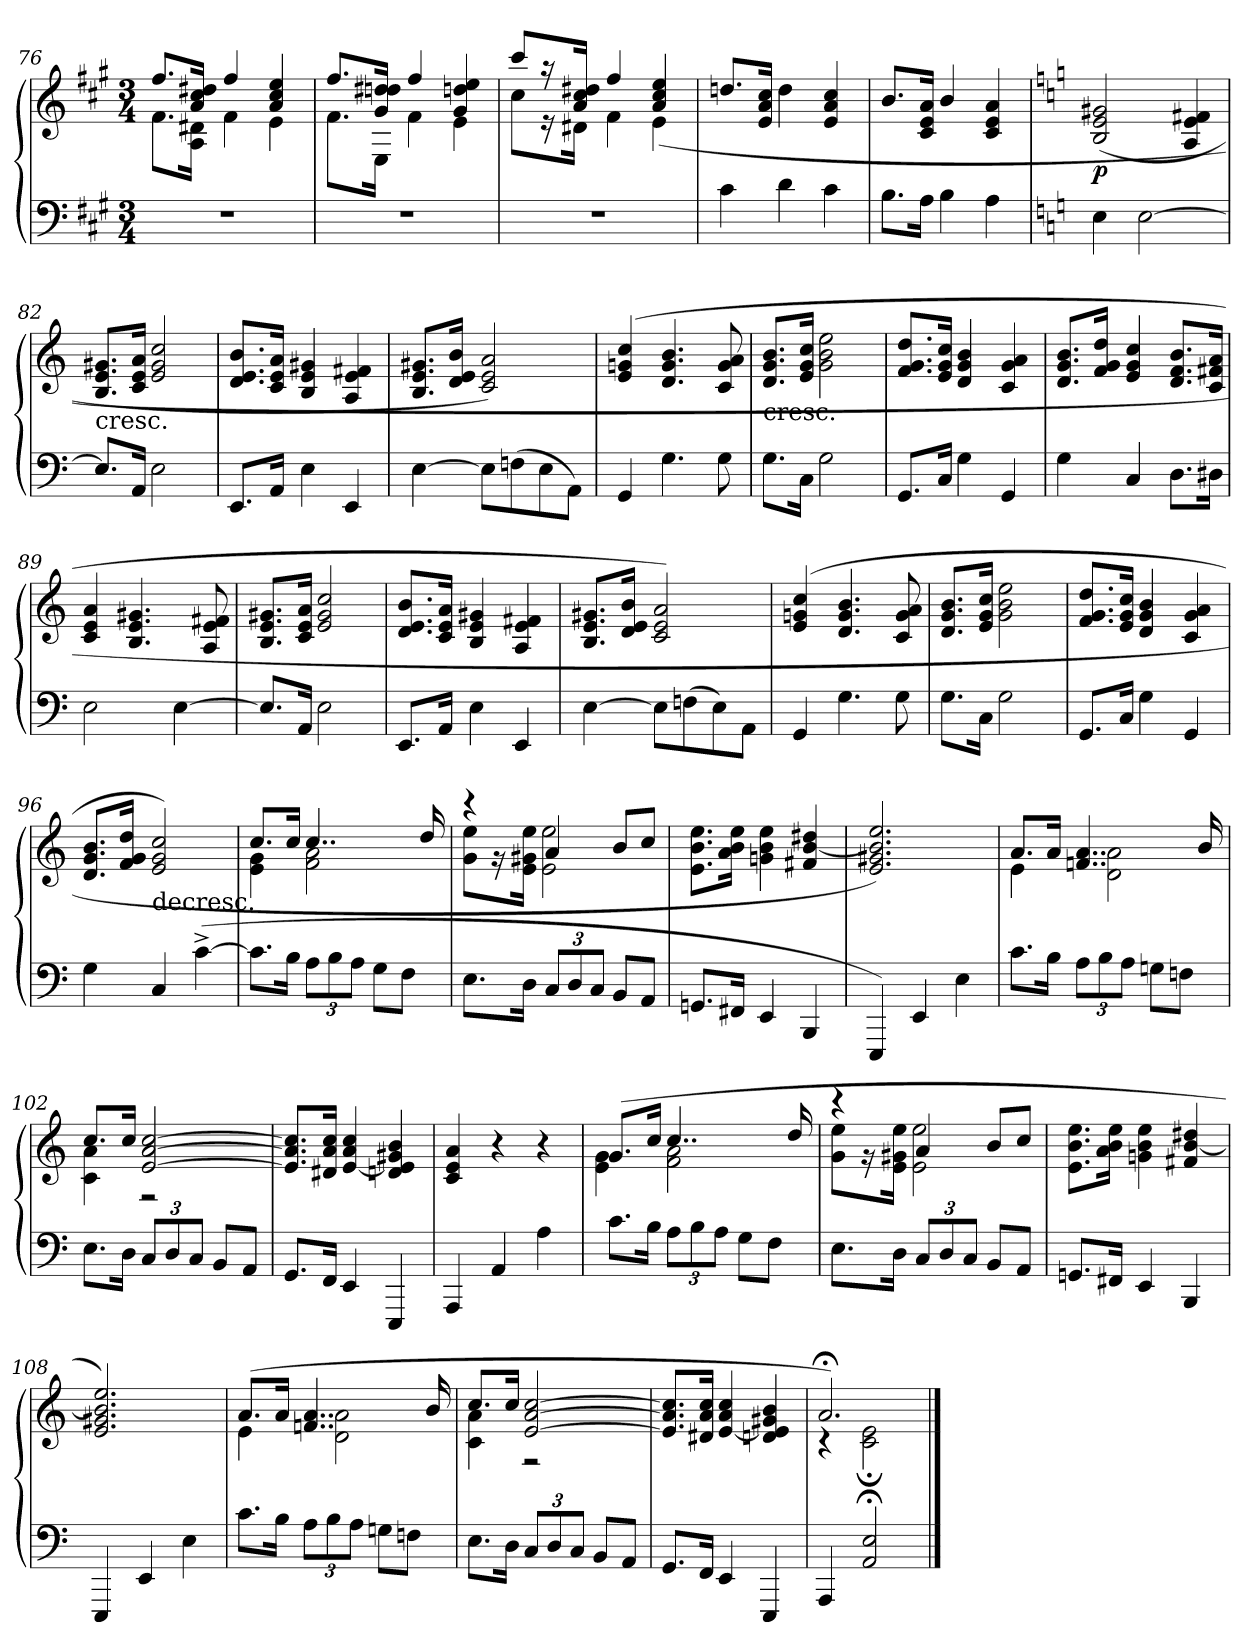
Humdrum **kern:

**kern	**kern	**dynam
*part1	*part1	*part1
*staff2	*staff1	*staff1/2
*clefF4	*clefG2	*
*k[f#c#g#]	*k[f#c#g#]	*
*M3/4	*M3/4	*
=76	=76	=76
*	*^	*
2.r	8.ff#/L	8.f#\L	.
.	16a/ 16cc#/ 16dd#X/Jk	16A\ 16d#X\Jk	.
.	4ff#/	4f#\	.
.	4a/ 4cc#/ 4ee/	4e\	.
=77	=77	=77	=77
2.r	8.ff#/L	8.f#\L	.
.	16g#/ 16ddn/ 16dd#X/Jk	16E\Jk	.
.	4ff#/	4f#\	.
.	4g#/ 4ddn/ 4ee/	4e\	.
=78	=78	=78	=78
2.r	8ccc#/L	8cc#\L	.
.	16r	16r	.
.	16a/ 16cc#/ 16dd#X/Jk	16d#X\Jk	.
.	4ff#/	4f#\	.
.	4a/ 4cc#/ 4ee/	(4e\	.
*	*v	*v	*
=79	=79	=79
4c#\	8.ddn/L	.
.	16e/ 16a/ 16cc#/Jk	.
4d\	4dd\	.
4c#\	4e/ 4a/ 4cc#/	.
=80	=80	=80
8.B\L	8.b/L	.
16A\Jk	16c#/ 16e/ 16a/Jk	.
4B\	4b/	.
4A\	4c#/ 4e/ 4a/	.
=81	=81	=81
*k[]	*k[]	*
4E\	(2B/ 2e/ 2g#X/	p
[2E\	.	.
.	4A/ 4e/ 4f#X/	.
=82	=82	=82
!	!LO:TX:c:t=cresc.	!
8.E/L]	8.B/ 8.e/ 8.g#X/L	.
16AA/Jk	16c/ 16e/ 16a/Jk	.
2E\	2e/ 2g#/ 2cc/	.
=83	=83	=83
8.EE/L	8.d/ 8.e/ 8.b/L	.
16AA/Jk	16c/ 16e/ 16a/Jk	.
4E\	4B/ 4e/ 4g#X/	.
4EE/	4A/ 4e/ 4f#X/	.
=84	=84	=84
[4E\	8.B/ 8.e/ 8.g#X/L	.
.	16d/ 16e/ 16b/Jk	.
8E\L]	2c/ 2e/ 2a/)	.
(8Fn\	.	.
8E\	.	.
8AA\J)	.	.
=85	=85	=85
4GG/	(4e/ 4gn/ 4cc/	.
4.G\	4.d/ 4.g/ 4.b/	.
8G\	8c/ 8g/ 8a/	.
=86	=86	=86
!	!LO:TX:c:t=cresc.	!
8.G\L	8.d/ 8.g/ 8.b/L	.
16C\Jk	16e/ 16g/ 16cc/Jk	.
2G\	2g\ 2b\ 2ee\	.
=87	=87	=87
8.GG/L	8.f/ 8.g/ 8.dd/L	.
16C/Jk	16e/ 16g/ 16cc/Jk	.
4G\	4d/ 4g/ 4b/	.
4GG/	4c/ 4g/ 4a/	.
=88	=88	=88
4G\	8.d/ 8.g/ 8.b/L	.
.	16f/ 16g/ 16dd/Jk	.
4C/	4e/ 4g/ 4cc/	.
8.D\L	8.d/ 8.f/ 8.b/L	.
16D#X\Jk	16c/ 16f#X/ 16a/Jk	.
=89	=89	=89
2E\	4c/ 4e/ 4a/	.
.	4.B/ 4.e/ 4.g#X/	.
[4E\	.	.
.	8A/ 8e/ 8f#X/	.
=90	=90	=90
8.E/L]	8.B/ 8.e/ 8.g#X/L	.
16AA/Jk	16c/ 16e/ 16a/Jk	.
2E\	2e/ 2g#/ 2cc/	.
=91	=91	=91
8.EE/L	8.d/ 8.e/ 8.b/L	.
16AA/Jk	16c/ 16e/ 16a/Jk	.
4E\	4B/ 4e/ 4g#X/	.
4EE/	4A/ 4e/ 4f#X/	.
=92	=92	=92
[4E\	8.B/ 8.e/ 8.g#X/L	.
.	16d/ 16e/ 16b/Jk	.
8E\L]	2c/ 2e/ 2a/)	.
(8Fn\	.	.
8E\)	.	.
8AA\J	.	.
=93	=93	=93
4GG/	(4e/ 4gn/ 4cc/	.
4.G\	4.d/ 4.g/ 4.b/	.
8G\	8c/ 8g/ 8a/	.
=94	=94	=94
8.G\L	8.d/ 8.g/ 8.b/L	.
16C\Jk	16e/ 16g/ 16cc/Jk	.
2G\	2g\ 2b\ 2ee\	.
=95	=95	=95
8.GG/L	8.f/ 8.g/ 8.dd/L	.
16C/Jk	16e/ 16g/ 16cc/Jk	.
4G\	4d/ 4g/ 4b/	.
4GG/	4c/ 4g/ 4a/	.
=96	=96	=96
4G\	8.d/ 8.g/ 8.b/L	.
.	16f/ 16g/ 16dd/Jk	.
!	!LO:TX:c:t=decresc.	!
4C/	2e/ 2g/ 2cc/)	.
([4c^\	.	.
=97	=97	=97
*	*^	*
8.c\L]	8.cc/L	4e\ 4g\	.
16B\Jk	16cc/Jk	.	.
12A\L	4..cc/	2f\ 2a\	.
12B\	.	.	.
12A\J	.	.	.
8G\L	.	.	.
8F\J	.	.	.
.	16dd/	.	.
=98	=98	=98	=98
8.E\L	4r	8g\ 8ee\L	.
.	.	16r	.
16D\Jk	.	16e\ 16g#X\ 16ee\Jk	.
12C/L	4a/	2e\ 2ee\	.
12D/	.	.	.
12C/J	.	.	.
8BB/L	8b/L	.	.
8AA/J	8cc/J	.	.
*	*v	*v	*
=99	=99	=99
8.GGn/L	8.e\ 8.b\ 8.ee\L	.
16FF#X/Jk	16a\ 16b\ 16ee\Jk	.
4EE/	4gn\ 4b\ 4ee\	.
4BBB/	4f#X/ [4b/ 4dd#X/	.
=100	=100	=100
4EEE/)	2.e/ 2.g#X/ 2.b]/ 2.ee/)	.
4EE/	.	.
4E\	.	.
=101	=101	=101
*	*^	*
8.c\L	8.a/L	4e\	.
16B\Jk	16a/Jk	.	.
12A\L	4..fn/ 4..a/	2d\ 2a\	.
12B\	.	.	.
12A\J	.	.	.
8Gn\L	.	.	.
8Fn\J	.	.	.
.	16b/	.	.
=102	=102	=102	=102
8.E\L	8.cc/L	4c\ 4a\	.
16D\Jk	16cc/Jk	.	.
12C/L	[2e/ [2a/ [2cc/	2r	.
12D/	.	.	.
12C/J	.	.	.
8BB/L	.	.	.
8AA/J	.	.	.
*	*v	*v	*
=103	=103	=103
8.GG/L	8.e]/ 8.a]/ 8.cc]/L	.
16FF/Jk	16d#X/ 16a/ 16cc/Jk	.
4EE/	[4e/ 4a/ 4cc/	.
4EEE/	4dn/ 4e]/ 4g#X/ 4b/	.
=104	=104	=104
4AAA/	4c/ 4e/ 4a/	.
4AA/	4r	.
4A\	4r	.
=105	=105	=105
*	*^	*
8.c\L	(8.g/L	4e\ 4g\	.
16B\Jk	16cc/Jk	.	.
12A\L	4..cc/	2f\ 2a\	.
12B\	.	.	.
12A\J	.	.	.
8G\L	.	.	.
8F\J	.	.	.
.	16dd/	.	.
=106	=106	=106	=106
8.E\L	4r	8g\ 8ee\L	.
.	.	16r	.
16D\Jk	.	16e\ 16g#X\ 16ee\Jk	.
12C/L	4a/	2e\ 2ee\	.
12D/	.	.	.
12C/J	.	.	.
8BB/L	8b/L	.	.
8AA/J	8cc/J	.	.
*	*v	*v	*
=107	=107	=107
8.GGn/L	8.e\ 8.b\ 8.ee\L	.
16FF#X/Jk	16a\ 16b\ 16ee\Jk	.
4EE/	4gn\ 4b\ 4ee\	.
4BBB/	4f#X/ [4b/ 4dd#X/	.
=108	=108	=108
4EEE/	2.e/ 2.g#X/ 2.b]/ 2.ee/)	.
4EE/	.	.
4E\	.	.
=109	=109	=109
*	*^	*
8.c\L	(8.a/L	4e\	.
16B\Jk	16a/Jk	.	.
12A\L	4..fn/ 4..a/	2d\ 2a\	.
12B\	.	.	.
12A\J	.	.	.
8Gn\L	.	.	.
8Fn\J	.	.	.
.	16b/	.	.
=110	=110	=110	=110
8.E\L	8.cc/L	4c\ 4a\	.
16D\Jk	16cc/Jk	.	.
12C/L	[2e/ [2a/ [2cc/	2r	.
12D/	.	.	.
12C/J	.	.	.
8BB/L	.	.	.
8AA/J	.	.	.
*	*v	*v	*
=111	=111	=111
8.GG/L	8.e]/ 8.a]/ 8.cc]/L	.
16FF/Jk	16d#X/ 16a/ 16cc/Jk	.
4EE/	[4e/ 4a/ 4cc/	.
4EEE/	4dn/ 4e]/ 4g#X/ 4b/	.
=112	=112	=112
*	*^	*
4AAA/	2.a;</)	4r	.
2AA;</ 2E;</	.	2c;<\ 2e;<\	.
*	*v	*v	*
==	==	==
*-	*-	*-
